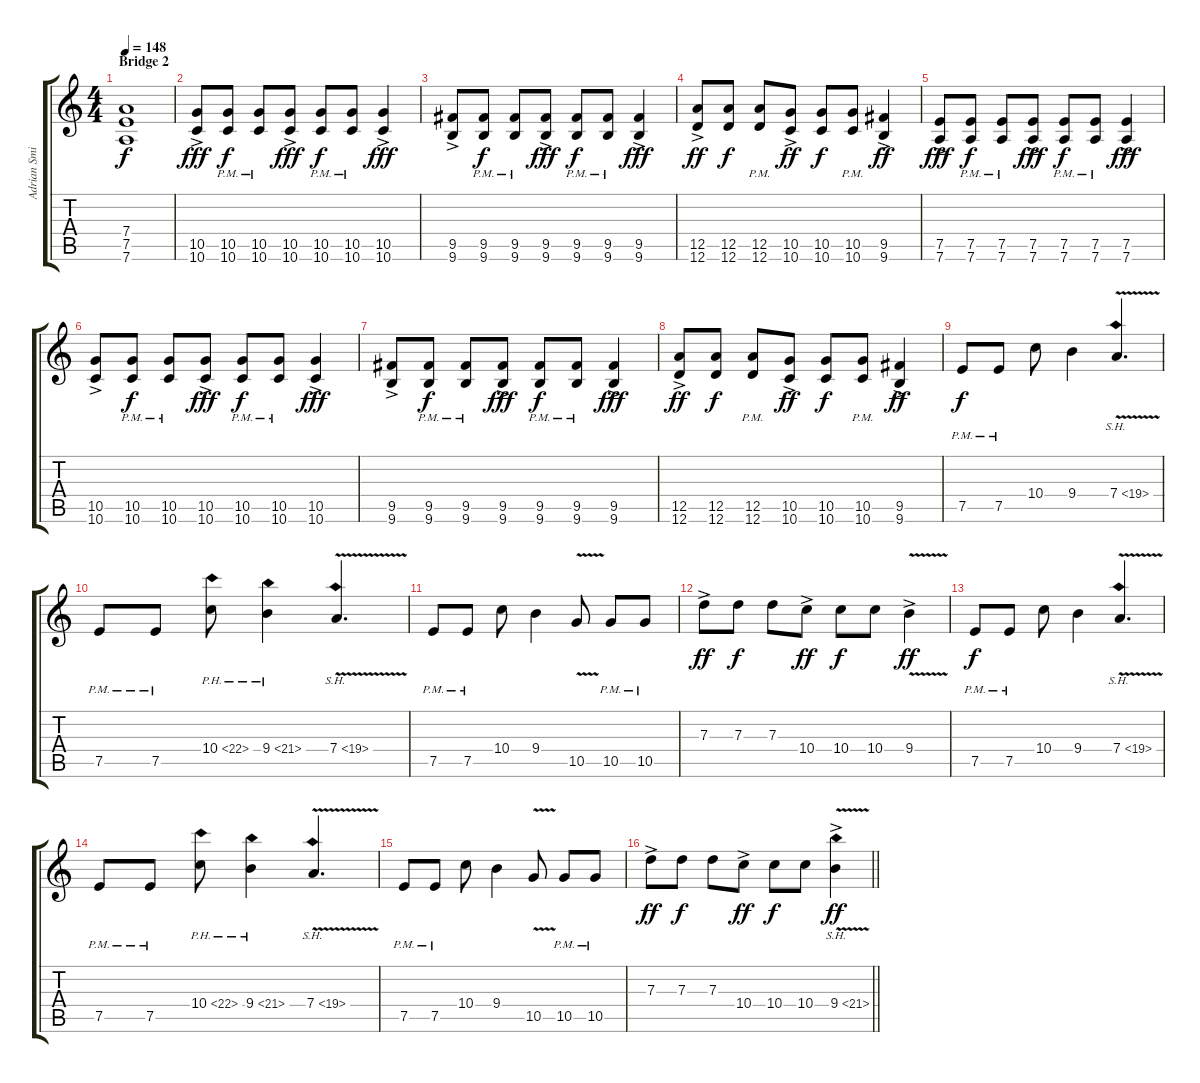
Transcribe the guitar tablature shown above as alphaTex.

\track ("Adrian Smith" "Adrian Smi") {instrument overdrivenguitar}
\staff {score tabs}
\tuning (E4 B3 G3 D3 A2 D2) {hide}
\ts (4 4)
\section ("" "Bridge 2")
\tempo 148
\clef g2
\ks c
(7.4 7.5 7.6).1{dy f} |
(10.5{ac} 10.6).8{dy fff} (10.5{pm} 10.6{pm}).8{dy f} (10.5{pm} 10.6{pm}).8 (10.5{ac} 10.6).8{dy fff} (10.5{pm} 10.6{pm}).8{dy f} (10.5{pm} 10.6{pm}).8 (10.5{ac} 10.6).4{dy fff} |
(9.5{ac} 9.6).8 (9.5{pm} 9.6{pm}).8{dy f} (9.5{pm} 9.6{pm}).8 (9.5{ac} 9.6).8{dy fff} (9.5{pm} 9.6{pm}).8{dy f} (9.5{pm} 9.6{pm}).8 (9.5{ac} 9.6).4{dy fff} |
(12.5{ac} 12.6).8{dy ff} (12.5 12.6).8{dy f} (12.5{pm} 12.6{pm}).8 (10.5{ac} 10.6).8{dy ff} (10.5 10.6).8{dy f} (10.5{pm} 10.6{pm}).8 (9.5{ac} 9.6).4{dy ff} |
(7.5{ac} 7.6).8{dy fff} (7.5{pm} 7.6{pm}).8{dy f} (7.5{pm} 7.6{pm}).8 (7.5{ac} 7.6).8{dy fff} (7.5{pm} 7.6{pm}).8{dy f} (7.5{pm} 7.6{pm}).8 (7.5{ac} 7.6).4{dy fff} |
(10.5{ac} 10.6).8 (10.5{pm} 10.6{pm}).8{dy f} (10.5{pm} 10.6{pm}).8 (10.5{ac} 10.6).8{dy fff} (10.5{pm} 10.6{pm}).8{dy f} (10.5{pm} 10.6{pm}).8 (10.5{ac} 10.6).4{dy fff} |
(9.5{ac} 9.6).8 (9.5{pm} 9.6{pm}).8{dy f} (9.5{pm} 9.6{pm}).8 (9.5{ac} 9.6).8{dy fff} (9.5{pm} 9.6{pm}).8{dy f} (9.5{pm} 9.6{pm}).8 (9.5{ac} 9.6).4{dy fff} |
(12.5{ac} 12.6).8{dy ff} (12.5 12.6).8{dy f} (12.5{pm} 12.6{pm}).8 (10.5{ac} 10.6).8{dy ff} (10.5 10.6).8{dy f} (10.5{pm} 10.6{pm}).8 (9.5{ac} 9.6).4{dy ff} |
7.5{pm}.8{dy f} 7.5{pm}.8 10.4.8 9.4.4 7.4{sh 12 v}.4{d} |
7.5{pm}.8 7.5{pm}.8 10.4{ph 12}.8 9.4{ph 12}.4 7.4{sh 12 v}.4{d} |
7.5{pm}.8 7.5{pm}.8 10.4.8 9.4.4 10.5{v}.8 10.5{pm}.8 10.5{pm}.8 |
7.3{ac}.8{dy ff} 7.3.8{dy f} 7.3.8 10.4{ac}.8{dy ff} 10.4.8{dy f} 10.4.8 9.4{v ac}.4{dy ff} |
7.5{pm}.8{dy f} 7.5{pm}.8 10.4.8 9.4.4 7.4{sh 12 v}.4{d} |
7.5{pm}.8 7.5{pm}.8 10.4{ph 12}.8 9.4{ph 12}.4 7.4{sh 12 v}.4{d} |
7.5{pm}.8 7.5{pm}.8 10.4.8 9.4.4 10.5{v}.8 10.5{pm}.8 10.5{pm}.8 |
\barLineRight lightlight
7.3{ac}.8{dy ff} 7.3.8{dy f} 7.3.8 10.4{ac}.8{dy ff} 10.4.8{dy f} 10.4.8 9.4{sh 12 v ac}.4{dy ff}
